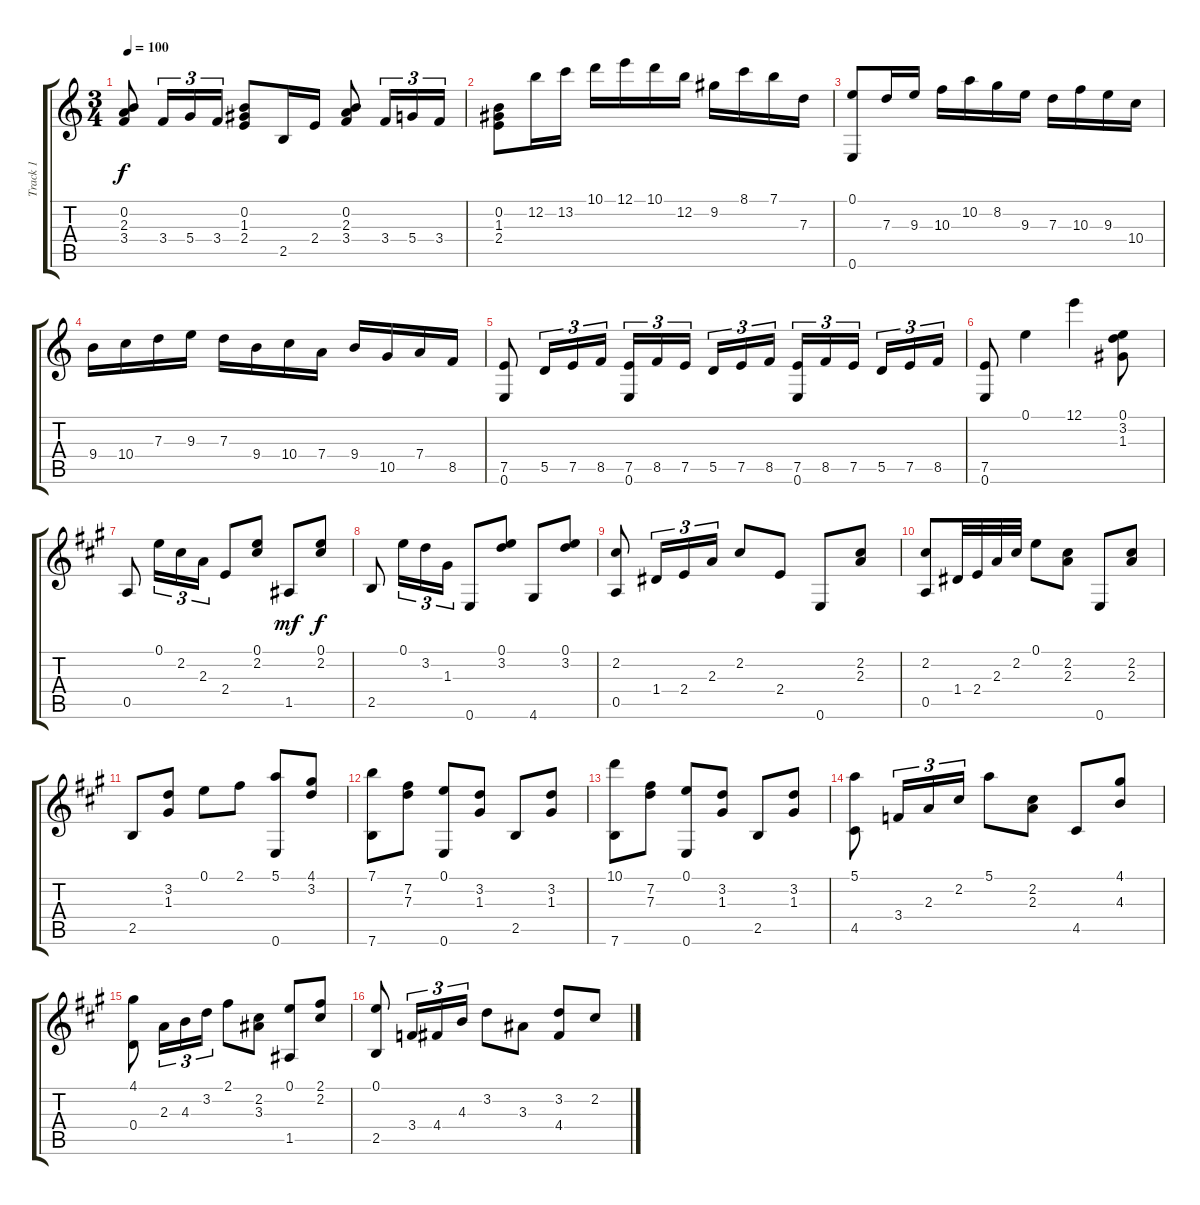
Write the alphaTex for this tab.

\track ("Track 1" "Track 1") {instrument acousticguitarnylon}
\staff {score tabs}
\tuning (E4 B3 G3 D3 A2 E2) {hide}
\ts (3 4)
\tempo 100
\clef g2
\ks c
(0.2 2.3 3.4).8{dy f} 3.4.16{tu (3 2)} 5.4.16{tu (3 2)} 3.4.16{tu (3 2)} (0.2 1.3 2.4).8 2.5.16 2.4.16 (0.2 2.3 3.4).8 3.4.16{tu (3 2)} 5.4.16{tu (3 2)} 3.4.16{tu (3 2)} |
(0.2 1.3 2.4).8 12.2.16 13.2.16 10.1.16 12.1.16 10.1.16 12.2.16 9.2.16 8.1.16 7.1.16 7.3.16 |
(0.1 0.6).8 7.3.16 9.3.16 10.3.16 10.2.16 8.2.16 9.3.16 7.3.16 10.3.16 9.3.16 10.4.16 |
9.4.16 10.4.16 7.3.16 9.3.16 7.3.16 9.4.16 10.4.16 7.4.16 9.4.16 10.5.16 7.4.16 8.5.16 |
(7.5 0.6).8 5.5.16{tu (3 2)} 7.5.16{tu (3 2)} 8.5.16{tu (3 2)} (7.5 0.6).16{tu (3 2)} 8.5.16{tu (3 2)} 7.5.16{tu (3 2) beam splitsecondary} 5.5.16{tu (3 2)} 7.5.16{tu (3 2)} 8.5.16{tu (3 2)} (7.5 0.6).16{tu (3 2)} 8.5.16{tu (3 2)} 7.5.16{tu (3 2) beam splitsecondary} 5.5.16{tu (3 2)} 7.5.16{tu (3 2)} 8.5.16{tu (3 2)} |
(7.5 0.6).8 0.1.4 12.1.4 (0.1 3.2 1.3).8 |
\ks a
0.5.8 0.1.16{tu (3 2)} 2.2.16{tu (3 2)} 2.3.16{tu (3 2)} 2.4.8 (0.1 2.2).8 1.5.8{dy mf} (0.1 2.2).8{dy f} |
2.5.8 0.1.16{tu (3 2)} 3.2.16{tu (3 2)} 1.3.16{tu (3 2)} 0.6.8 (0.1 3.2).8 4.6.8 (0.1 3.2).8 |
(2.2 0.5).8 1.4.16{tu (3 2)} 2.4.16{tu (3 2)} 2.3.16{tu (3 2)} 2.2.8 2.4.8 0.6.8 (2.2 2.3).8 |
(2.2 0.5).8 1.4.32 2.4.32 2.3.32 2.2.32 0.1.8 (2.2 2.3).8 0.6.8 (2.2 2.3).8 |
2.5.8 (3.2 1.3).8 0.1.8 2.1.8 (5.1 0.6).8 (4.1 3.2).8 |
(7.1 7.6).8 (7.2 7.3).8 (0.1 0.6).8 (3.2 1.3).8 2.5.8 (3.2 1.3).8 |
(10.1 7.6).8 (7.2 7.3).8 (0.1 0.6).8 (3.2 1.3).8 2.5.8 (3.2 1.3).8 |
(5.1 4.5).8 3.4.16{tu (3 2)} 2.3.16{tu (3 2)} 2.2.16{tu (3 2)} 5.1.8 (2.2 2.3).8 4.5.8 (4.1 4.3).8 |
(4.1 0.4).8 2.3.16{tu (3 2)} 4.3.16{tu (3 2)} 3.2.16{tu (3 2)} 2.1.8 (2.2 3.3).8 (0.1 1.5).8 (2.1 2.2).8 |
(0.1 2.5).8 3.4.16{tu (3 2)} 4.4.16{tu (3 2)} 4.3.16{tu (3 2)} 3.2.8 3.3.8 (3.2 4.4).8 2.2.8
